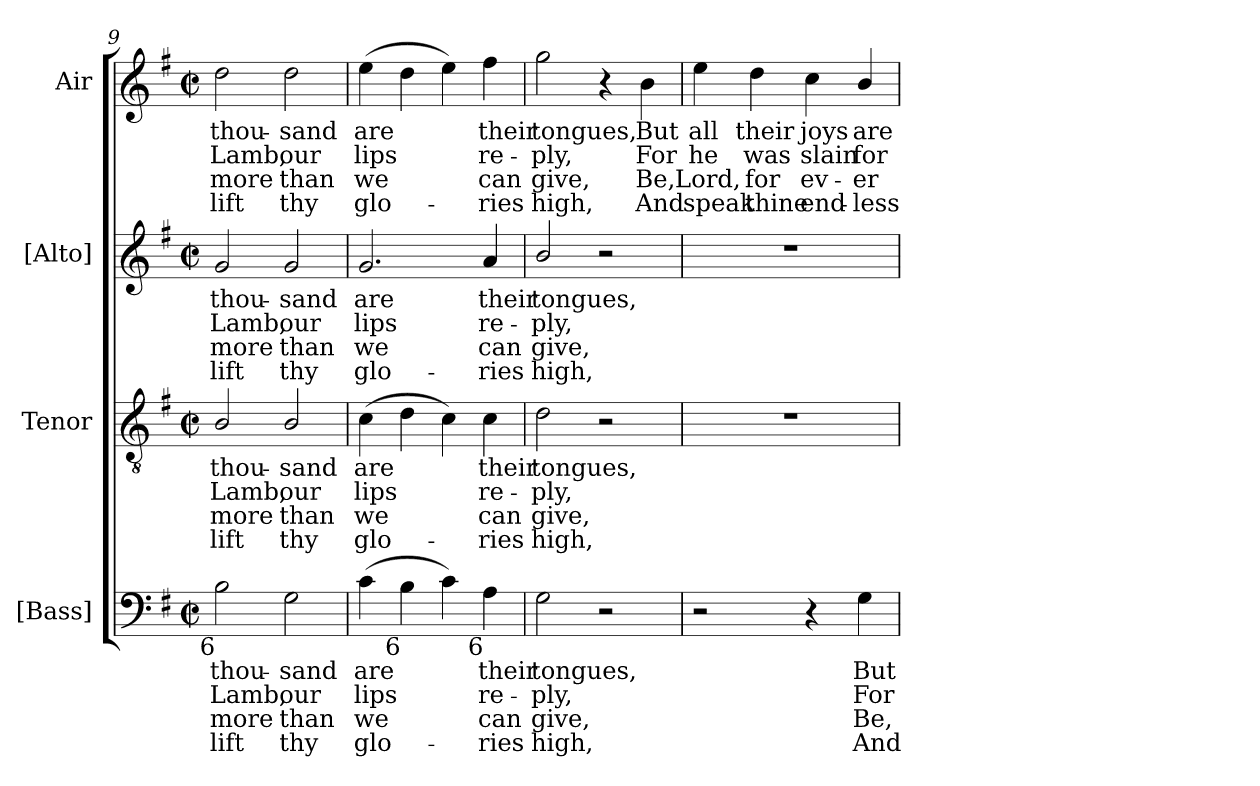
**kern	**text	**text	**text	**text	**kern	**text	**text	**text	**text	**kern	**text	**text	**text	**text	**kern	**text	**text	**text	**text
*part4	*part4	*part4	*part4	*part4	*part3	*part3	*part3	*part3	*part3	*part2	*part2	*part2	*part2	*part2	*part1	*part1	*part1	*part1	*part1
*staff4	*staff4	*staff4	*staff4	*staff4	*staff3	*staff3	*staff3	*staff3	*staff3	*staff2	*staff2	*staff2	*staff2	*staff2	*staff1	*staff1	*staff1	*staff1	*staff1
*I"[Bass]	*	*	*	*	*I"Tenor	*	*	*	*	*I"[Alto]	*	*	*	*	*I"Air	*	*	*	*
*I'B.	*	*	*	*	*I'T.	*	*	*	*	*I'A.	*	*	*	*	*	*	*	*	*
*clefF4	*	*	*	*	*clefGv2	*	*	*	*	*clefG2	*	*	*	*	*clefG2	*	*	*	*
*	*	*	*	*	*ITrd7c12	*	*	*	*	*	*	*	*	*	*	*	*	*	*
*k[f#]	*	*	*	*	*k[f#]	*	*	*	*	*k[f#]	*	*	*	*	*k[f#]	*	*	*	*
*G:	*	*	*	*	*G:	*	*	*	*	*G:	*	*	*	*	*G:	*	*	*	*
*M2/2	*	*	*	*	*M2/2	*	*	*	*	*M2/2	*	*	*	*	*M2/2	*	*	*	*
*met(c|)	*	*	*	*	*met(c|)	*	*	*	*	*met(c|)	*	*	*	*	*met(c|)	*	*	*	*
=9	=9	=9	=9	=9	=9	=9	=9	=9	=9	=9	=9	=9	=9	=9	=9	=9	=9	=9	=9
!	!LO:LY:b:color=#000000	!LO:LY:b:color=#000000	!LO:LY:b:color=#000000	!LO:LY:b:color=#000000	!	!	!	!	!	!	!	!	!	!	!	!	!	!	!
!	!	!	!	!	!	!LO:LY:b:color=#000000	!LO:LY:b:color=#000000	!LO:LY:b:color=#000000	!LO:LY:b:color=#000000	!	!	!	!	!	!	!	!	!	!
!	!	!	!	!	!	!	!	!	!	!	!LO:LY:b:color=#000000	!LO:LY:b:color=#000000	!LO:LY:b:color=#000000	!LO:LY:b:color=#000000	!	!	!	!	!
!LO:TX:b:rj:t=6	!	!	!	!	!	!	!	!	!	!	!	!	!	!	!	!	!	!	!
!	!	!	!	!	!	!	!	!	!	!	!	!	!	!	!	!LO:LY:b:color=#000000	!LO:LY:b:color=#000000	!LO:LY:b:color=#000000	!LO:LY:b:color=#000000
2Bi\	thou-	Lamb,	more	lift	2BBi/	thou-	Lamb,	more	lift	2gi/	thou-	Lamb,	more	lift	2ddi\	thou-	Lamb,	more	lift
!	!LO:LY:b:color=#000000	!LO:LY:b:color=#000000	!LO:LY:b:color=#000000	!LO:LY:b:color=#000000	!	!	!	!	!	!	!	!	!	!	!	!	!	!	!
!	!	!	!	!	!	!LO:LY:b:color=#000000	!LO:LY:b:color=#000000	!LO:LY:b:color=#000000	!LO:LY:b:color=#000000	!	!	!	!	!	!	!	!	!	!
!	!	!	!	!	!	!	!	!	!	!	!LO:LY:b:color=#000000	!LO:LY:b:color=#000000	!LO:LY:b:color=#000000	!LO:LY:b:color=#000000	!	!	!	!	!
!	!	!	!	!	!	!	!	!	!	!	!	!	!	!	!	!LO:LY:b:color=#000000	!LO:LY:b:color=#000000	!LO:LY:b:color=#000000	!LO:LY:b:color=#000000
2Gi\	-sand	our	than	thy	2BBi/	-sand	our	than	thy	2gi/	-sand	our	than	thy	2ddi\	-sand	our	than	thy
=10	=10	=10	=10	=10	=10	=10	=10	=10	=10	=10	=10	=10	=10	=10	=10	=10	=10	=10	=10
!	!LO:LY:b:color=#000000	!LO:LY:b:color=#000000	!LO:LY:b:color=#000000	!LO:LY:b:color=#000000	!	!	!	!	!	!	!	!	!	!	!	!	!	!	!
!	!	!	!	!	!	!LO:LY:b:color=#000000	!LO:LY:b:color=#000000	!LO:LY:b:color=#000000	!LO:LY:b:color=#000000	!	!	!	!	!	!	!	!	!	!
!	!	!	!	!	!	!	!	!	!	!	!LO:LY:b:color=#000000	!LO:LY:b:color=#000000	!LO:LY:b:color=#000000	!LO:LY:b:color=#000000	!	!	!	!	!
!	!	!	!	!	!	!	!	!	!	!	!	!	!	!	!	!LO:LY:b:color=#000000	!LO:LY:b:color=#000000	!LO:LY:b:color=#000000	!LO:LY:b:color=#000000
(4ci\	are	lips	we	glo-	(4Ci\	are	lips	we	glo-	2.gi/	are	lips	we	glo-	(4eei\	are	lips	we	glo-
!LO:TX:b:rj:t=6	!	!	!	!	!	!	!	!	!	!	!	!	!	!	!	!	!	!	!
4Bi\	.	.	.	.	4Di\	.	.	.	.	.	.	.	.	.	4ddi\	.	.	.	.
4ci\)	.	.	.	.	4Ci\)	.	.	.	.	.	.	.	.	.	4eei\)	.	.	.	.
!	!LO:LY:b:color=#000000	!LO:LY:b:color=#000000	!LO:LY:b:color=#000000	!LO:LY:b:color=#000000	!	!	!	!	!	!	!	!	!	!	!	!	!	!	!
!	!	!	!	!	!	!LO:LY:b:color=#000000	!LO:LY:b:color=#000000	!LO:LY:b:color=#000000	!LO:LY:b:color=#000000	!	!	!	!	!	!	!	!	!	!
!	!	!	!	!	!	!	!	!	!	!	!LO:LY:b:color=#000000	!LO:LY:b:color=#000000	!LO:LY:b:color=#000000	!LO:LY:b:color=#000000	!	!	!	!	!
!LO:TX:b:rj:t=6	!	!	!	!	!	!	!	!	!	!	!	!	!	!	!	!	!	!	!
!	!	!	!	!	!	!	!	!	!	!	!	!	!	!	!	!LO:LY:b:color=#000000	!LO:LY:b:color=#000000	!LO:LY:b:color=#000000	!LO:LY:b:color=#000000
4Ai\	their	re-	-can	ries	4Ci\	their	re-	-can	ries	4ai/	their	re-	-can	ries	4ff#i\	their	re-	-can	ries
=11	=11	=11	=11	=11	=11	=11	=11	=11	=11	=11	=11	=11	=11	=11	=11	=11	=11	=11	=11
!	!LO:LY:b:color=#000000	!LO:LY:b:color=#000000	!LO:LY:b:color=#000000	!LO:LY:b:color=#000000	!	!	!	!	!	!	!	!	!	!	!	!	!	!	!
!	!	!	!	!	!	!LO:LY:b:color=#000000	!LO:LY:b:color=#000000	!LO:LY:b:color=#000000	!LO:LY:b:color=#000000	!	!	!	!	!	!	!	!	!	!
!	!	!	!	!	!	!	!	!	!	!	!LO:LY:b:color=#000000	!LO:LY:b:color=#000000	!LO:LY:b:color=#000000	!LO:LY:b:color=#000000	!	!	!	!	!
!	!	!	!	!	!	!	!	!	!	!	!	!	!	!	!	!LO:LY:b:color=#000000	!LO:LY:b:color=#000000	!LO:LY:b:color=#000000	!LO:LY:b:color=#000000
2Gi\	tongues,	-ply,	give,	high,	2Di\	tongues,	-ply,	give,	high,	2bi/	tongues,	-ply,	give,	high,	2ggi\	tongues,	-ply,	give,	high,
2r	.	.	.	.	2r	.	.	.	.	2r	.	.	.	.	4r	.	.	.	.
!	!	!	!	!	!	!	!	!	!	!	!	!	!	!	!	!LO:LY:b:color=#000000	!LO:LY:b:color=#000000	!LO:LY:b:color=#000000	!LO:LY:b:color=#000000
.	.	.	.	.	.	.	.	.	.	.	.	.	.	.	4bi\	But	For	Be,	And
=12	=12	=12	=12	=12	=12	=12	=12	=12	=12	=12	=12	=12	=12	=12	=12	=12	=12	=12	=12
!	!	!	!	!	!	!	!	!	!	!	!	!	!	!	!	!LO:LY:b:color=#000000	!LO:LY:b:color=#000000	!LO:LY:b:color=#000000	!LO:LY:b:color=#000000
2r	.	.	.	.	1r	.	.	.	.	1r	.	.	.	.	4eei\	all	he	Lord,	speak
!	!	!	!	!	!	!	!	!	!	!	!	!	!	!	!	!LO:LY:b:color=#000000	!LO:LY:b:color=#000000	!LO:LY:b:color=#000000	!LO:LY:b:color=#000000
.	.	.	.	.	.	.	.	.	.	.	.	.	.	.	4ddi\	their	was	for	thine
!	!	!	!	!	!	!	!	!	!	!	!	!	!	!	!	!LO:LY:b:color=#000000	!LO:LY:b:color=#000000	!LO:LY:b:color=#000000	!LO:LY:b:color=#000000
4r	.	.	.	.	.	.	.	.	.	.	.	.	.	.	4cci\	joys	slain	ev-	-end-
!	!LO:LY:b:color=#000000	!LO:LY:b:color=#000000	!LO:LY:b:color=#000000	!LO:LY:b:color=#000000	!	!	!	!	!	!	!	!	!	!	!	!	!	!	!
!	!	!	!	!	!	!	!	!	!	!	!	!	!	!	!	!LO:LY:b:color=#000000	!LO:LY:b:color=#000000	!LO:LY:b:color=#000000	!LO:LY:b:color=#000000
4Gi\	But	For	Be,	And	.	.	.	.	.	.	.	.	.	.	4bi/	are	for	-er	less
=	=	=	=	=	=	=	=	=	=	=	=	=	=	=	=	=	=	=	=
*-	*-	*-	*-	*-	*-	*-	*-	*-	*-	*-	*-	*-	*-	*-	*-	*-	*-	*-	*-
